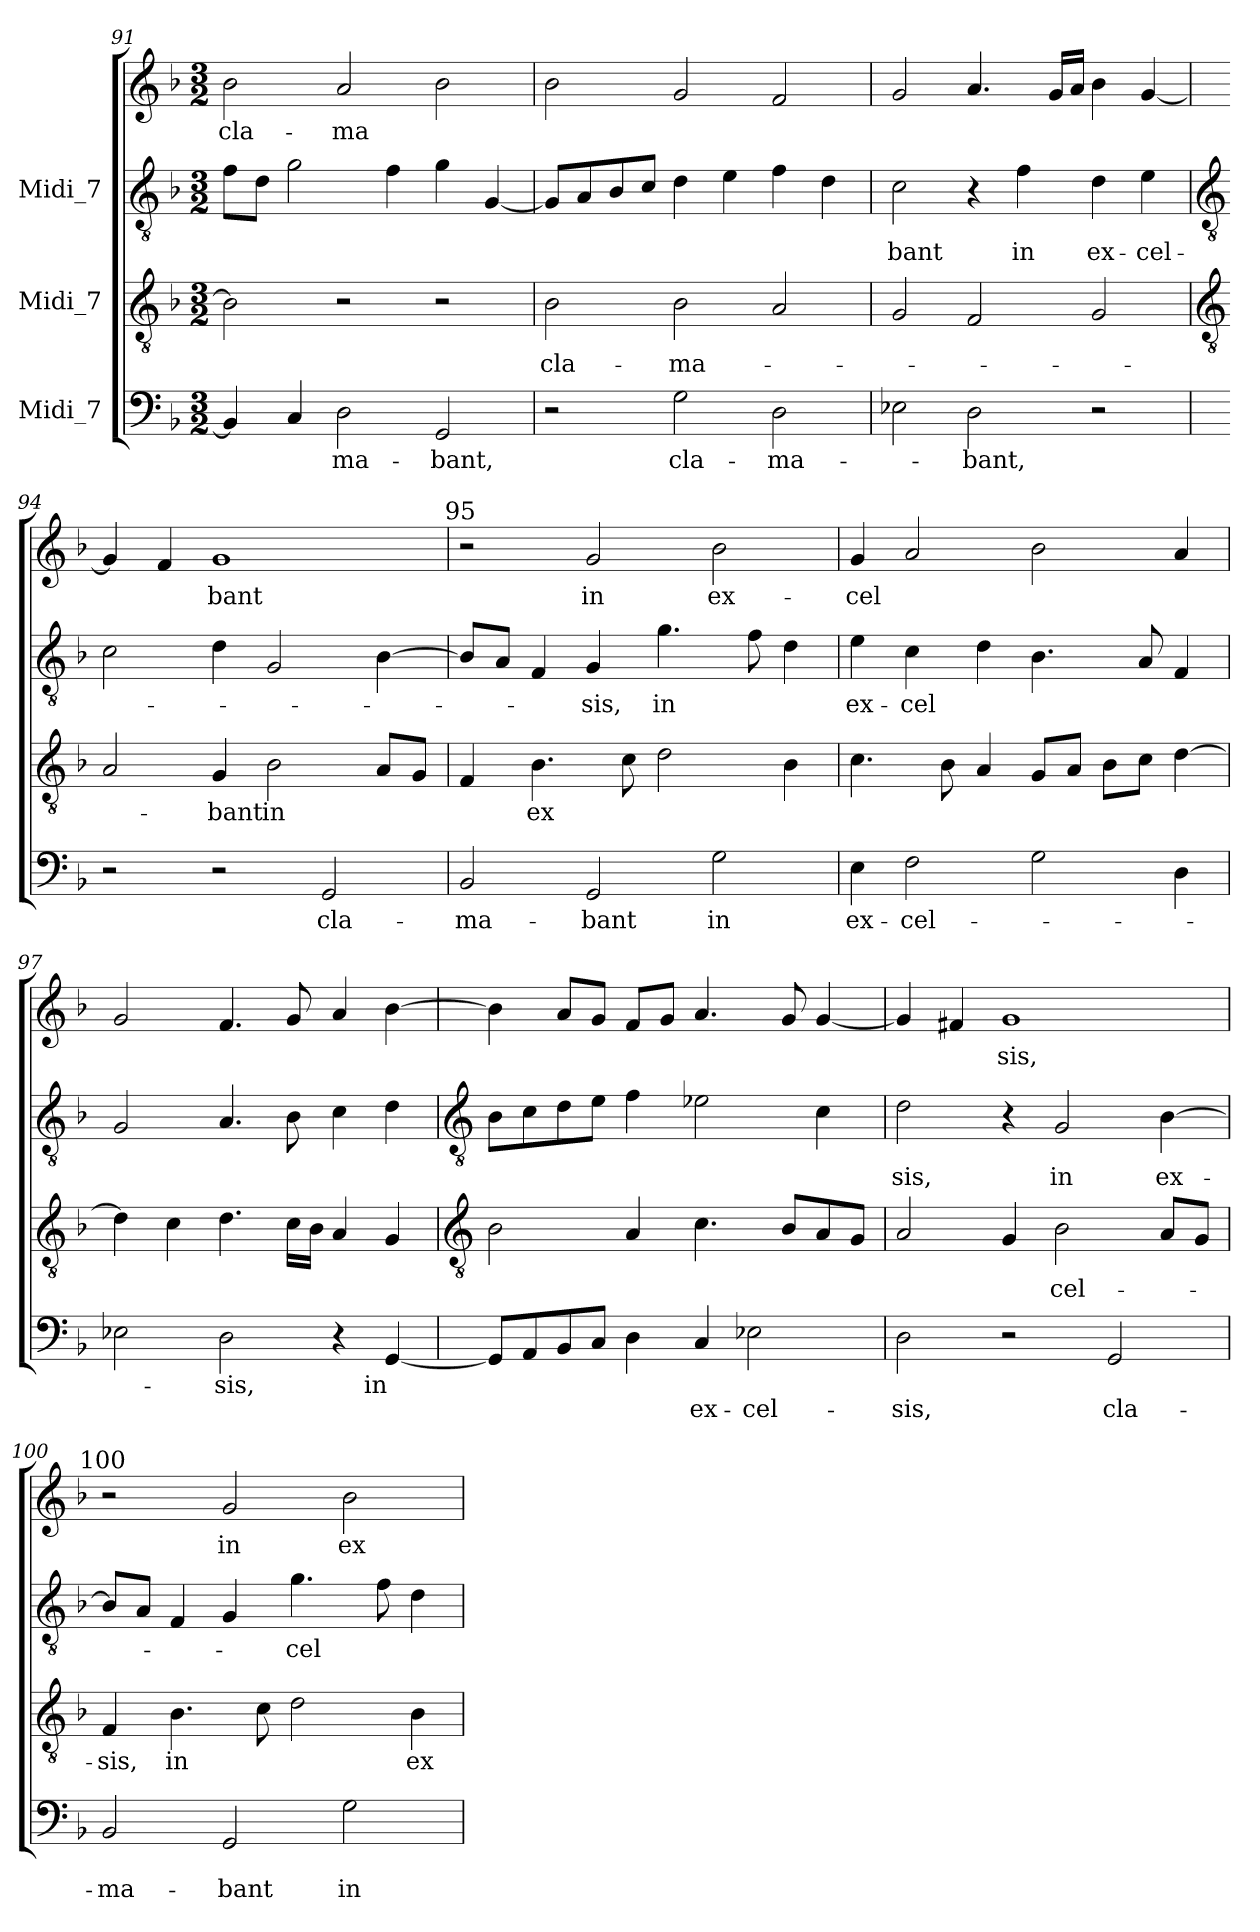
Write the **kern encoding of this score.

**kern	**text	**text	**kern	**text	**kern	**text	**kern	**text
*part4	*part4	*part4	*part3	*part3	*part2	*part2	*part1	*part1
*staff4	*staff4	*staff4	*staff3	*staff3	*staff2	*staff2	*staff1	*staff1
*I"Midi_7	*	*	*I"Midi_7	*	*I"Midi_7	*	*	*
!!LO:LB:g=z
*clefF4	*	*	*clefGv2	*	*clefGv2	*	*clefG2	*
*k[b-]	*	*	*k[b-]	*	*k[b-]	*	*k[b-]	*
*F:	*	*	*F:	*	*F:	*	*F:	*
*M3/2	*	*	*M3/2	*	*M3/2	*	*M3/2	*
=91	=91	=91	=91	=91	=91	=91	=91	=91
!	!	!	!	!	!	!	!	!LO:LY:b
4BB-]	.	.	2B-]	.	8fL	.	2b-	cla-
.	.	.	.	.	8dJ	.	.	.
4C	.	.	.	.	2g	.	.	.
!	!LO:LY:b	!	!	!	!	!	!	!LO:LY:b
2D	-ma-	.	2r	.	.	.	2a	-ma
.	.	.	.	.	4f	.	.	.
!	!LO:LY:b	!	!	!	!	!	!	!
2GG	-bant,	.	2r	.	4g	.	2b-	.
.	.	.	.	.	[4G	.	.	.
=92	=92	=92	=92	=92	=92	=92	=92	=92
!	!	!	!	!LO:LY:b	!	!	!	!
2r	.	.	2B-	cla-	8GL]	.	2b-	.
.	.	.	.	.	8A	.	.	.
.	.	.	.	.	8B-	.	.	.
.	.	.	.	.	8cJ	.	.	.
!	!LO:LY:b	!	!	!LO:LY:b	!	!	!	!
2G	cla-	.	2B-	-ma-	4d	.	2g	.
.	.	.	.	.	4e	.	.	.
!	!LO:LY:b	!	!	!	!	!	!	!
2D	-ma-	.	2A	.	4f	.	2f	.
.	.	.	.	.	4d	.	.	.
=93	=93	=93	=93	=93	=93	=93	=93	=93
!	!	!	!	!	!	!LO:LY:b	!	!
2E-X	.	.	2G	.	2c	bant	2g	.
!	!LO:LY:b	!	!	!	!	!	!	!
2D	-bant,	.	2F	.	4r	.	4.a	.
!	!	!	!	!	!	!LO:LY:b	!	!
.	.	.	.	.	4f	in	.	.
.	.	.	.	.	.	.	16gLL	.
.	.	.	.	.	.	.	16aJJ	.
!	!	!	!	!	!	!LO:LY:b	!	!
2r	.	.	2G	.	4d	ex-	4b-	.
!	!	!	!	!	!	!LO:LY:b	!	!
.	.	.	.	.	4e	-cel-	[4g	.
!!LO:LB:g=z
=94	=94	=94	=94	=94	=94	=94	=94	=94
*	*	*	*clefGv2	*	*clefGv2	*	*	*
2r	.	.	2A	.	2c	.	4g]	.
.	.	.	.	.	.	.	4f	.
!	!	!	!	!LO:LY:b	!	!	!	!LO:LY:b
2r	.	.	4G	-bant	4d	.	1g	bant
!	!	!	!	!LO:LY:b	!	!	!	!
.	.	.	2B-	in	2G	.	.	.
!	!LO:LY:b	!	!	!	!	!	!	!
2GG	cla-	.	.	.	.	.	.	.
.	.	.	8AL	.	[4B-	.	.	.
.	.	.	8GJ	.	.	.	.	.
=95	=95	=95	=95	=95	=95	=95	=95	=95
!	!	!	!	!	!	!	!LO:TX:a:cj:t=95	!
!	!LO:LY:b	!	!	!	!	!	!	!
2BB-	-ma-	.	4F	.	8B-L]	.	2r	.
.	.	.	.	.	8AJ	.	.	.
!	!	!	!	!LO:LY:b	!	!	!	!
.	.	.	4.B-	ex	4F	.	.	.
!	!LO:LY:b	!	!	!	!	!LO:LY:b	!	!LO:LY:b
2GG	-bant	.	.	.	4G	-sis,	2g	in
.	.	.	8c	.	.	.	.	.
!	!	!	!	!	!	!LO:LY:b	!	!
.	.	.	2d	.	4.g	in	.	.
!	!LO:LY:b	!	!	!	!	!	!	!LO:LY:b
2G	in	.	.	.	.	.	2b-	ex-
.	.	.	.	.	8f	.	.	.
.	.	.	4B-	.	4d	.	.	.
=96	=96	=96	=96	=96	=96	=96	=96	=96
!	!LO:LY:b	!	!	!	!	!LO:LY:b	!	!LO:LY:b
4E	ex-	.	4.c	.	4e	ex-	4g	-cel
!	!LO:LY:b	!	!	!	!	!LO:LY:b	!	!
2F	-cel-	.	.	.	4c	-cel	2a	.
.	.	.	8B-	.	.	.	.	.
.	.	.	4A	.	4d	.	.	.
2G	.	.	8GL	.	4.B-	.	2b-	.
.	.	.	8AJ	.	.	.	.	.
.	.	.	8B-L	.	.	.	.	.
.	.	.	8cJ	.	8A	.	.	.
4D	.	.	[4d	.	4F	.	4a	.
=97	=97	=97	=97	=97	=97	=97	=97	=97
2E-X	.	.	4d]	.	2G	.	2g	.
.	.	.	4c	.	.	.	.	.
!	!LO:LY:b	!	!	!	!	!	!	!
2D	-sis,	.	4.d	.	4.A	.	4.f	.
.	.	.	16cLL	.	8B-	.	8g	.
.	.	.	16B-JJ	.	.	.	.	.
4r	.	.	4A	.	4c	.	4a	.
!	!LO:LY:b	!	!	!	!	!	!	!
[4GG	in	.	4G	.	4d	.	[4b-	.
!!LO:LB:g=z
=98	=98	=98	=98	=98	=98	=98	=98	=98
*	*	*	*clefGv2	*	*clefGv2	*	*	*
8GGL]	.	.	2B-	.	8B-L	.	4b-]	.
8AA	.	.	.	.	8c	.	.	.
8BB-	.	.	.	.	8d	.	8aL	.
8CJ	.	.	.	.	8eJ	.	8gJ	.
4D	.	.	4A	.	4f	.	8fL	.
.	.	.	.	.	.	.	8gJ	.
!	!	!LO:LY:b	!	!	!	!	!	!
4C	.	ex-	4.c	.	2e-X	.	4.a	.
!	!	!LO:LY:b	!	!	!	!	!	!
2E-X	.	-cel-	.	.	.	.	.	.
.	.	.	8B-L	.	.	.	8g	.
.	.	.	8A	.	4c	.	[4g	.
.	.	.	8GJ	.	.	.	.	.
=99	=99	=99	=99	=99	=99	=99	=99	=99
!	!	!LO:LY:b	!	!	!	!LO:LY:b	!	!
2D	.	-sis,	2A	.	2d	sis,	4g]	.
.	.	.	.	.	.	.	4f#	.
!	!	!	!	!	!	!	!	!LO:LY:b
2r	.	.	4G	.	4r	.	1g	sis,
!	!	!	!	!LO:LY:b	!	!LO:LY:b	!	!
.	.	.	2B-	cel-	2G	in	.	.
!	!	!LO:LY:b	!	!	!	!	!	!
2GG	.	cla-	.	.	.	.	.	.
!	!	!	!	!	!	!LO:LY:b	!	!
.	.	.	8AL	.	[4B-	ex-	.	.
.	.	.	8GJ	.	.	.	.	.
=100	=100	=100	=100	=100	=100	=100	=100	=100
!	!	!	!	!	!	!	!LO:TX:a:cj:t=100	!
!	!	!LO:LY:b	!	!LO:LY:b	!	!	!	!
2BB-	.	-ma-	4F	-sis,	8B-L]	.	2r	.
.	.	.	.	.	8AJ	.	.	.
!	!	!	!	!LO:LY:b	!	!	!	!
.	.	.	4.B-	in	4F	.	.	.
!	!	!LO:LY:b	!	!	!	!	!	!LO:LY:b
2GG	.	-bant	.	.	4G	.	2g	in
.	.	.	8c	.	.	.	.	.
!	!	!	!	!	!	!LO:LY:b	!	!
.	.	.	2d	.	4.g	-cel	.	.
!	!	!LO:LY:b	!	!	!	!	!	!LO:LY:b
2G	.	in	.	.	.	.	2b-	ex-
.	.	.	.	.	8f	.	.	.
!	!	!	!	!LO:LY:b	!	!	!	!
.	.	.	4B-	ex-	4d	.	.	.
=	=	=	=	=	=	=	=	=
*-	*-	*-	*-	*-	*-	*-	*-	*-
